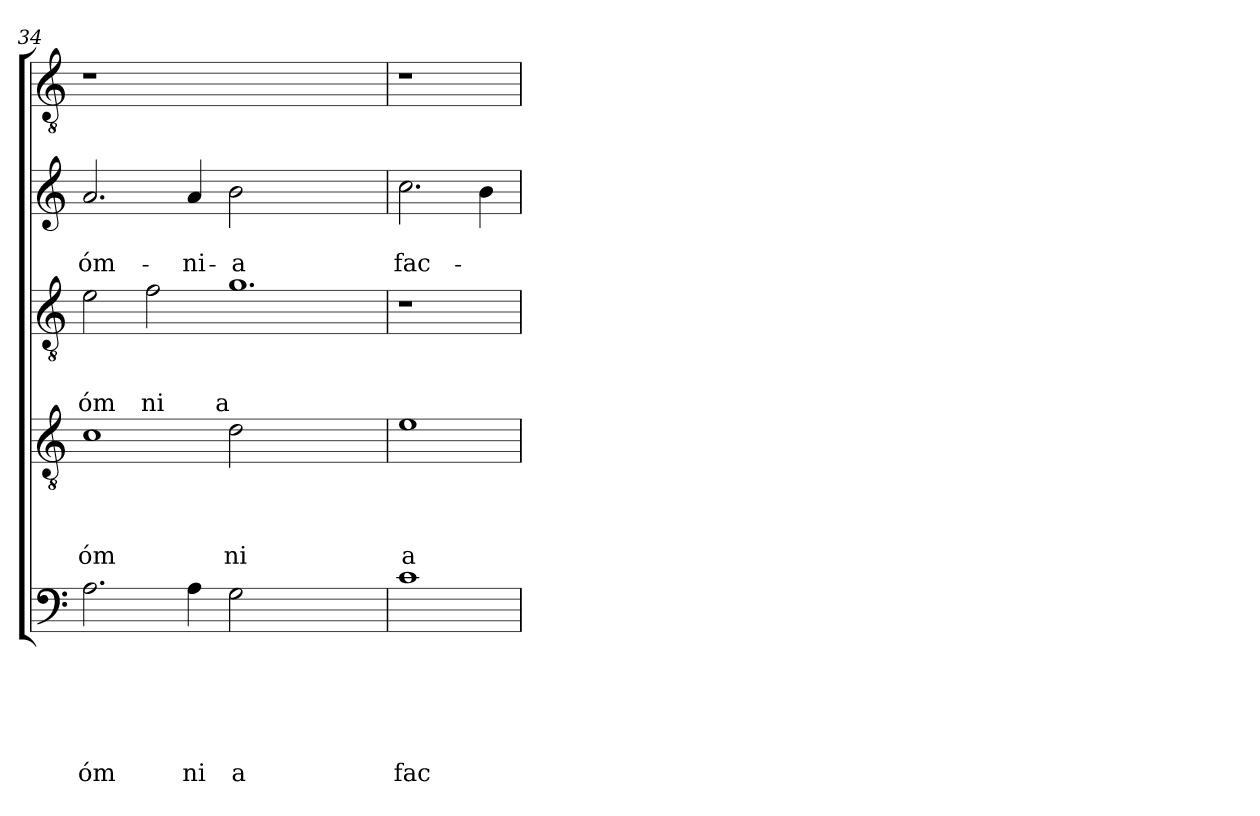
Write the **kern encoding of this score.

**kern	**text	**text	**text	**text	**text	**text	**kern	**text	**text	**text	**text	**kern	**text	**text	**text	**kern	**text	**text	**kern
*part5	*part5	*part5	*part5	*part5	*part5	*part5	*part4	*part4	*part4	*part4	*part4	*part3	*part3	*part3	*part3	*part2	*part2	*part2	*part1
*staff5	*staff5	*staff5	*staff5	*staff5	*staff5	*staff5	*staff4	*staff4	*staff4	*staff4	*staff4	*staff3	*staff3	*staff3	*staff3	*staff2	*staff2	*staff2	*staff1
*clefF4	*	*	*	*	*	*	*clefGv2	*	*	*	*	*clefGv2	*	*	*	*clefG2	*	*	*clefGv2
*k[]	*	*	*	*	*	*	*k[]	*	*	*	*	*k[]	*	*	*	*k[]	*	*	*k[]
*C:	*	*	*	*	*	*	*C:	*	*	*	*	*C:	*	*	*	*C:	*	*	*C:
=34	=34	=34	=34	=34	=34	=34	=34	=34	=34	=34	=34	=34	=34	=34	=34	=34	=34	=34	=34
!	!	!	!	!	!	!LO:LY:b	!	!	!	!	!LO:LY:b	!	!	!	!LO:LY:b	!	!	!LO:LY:b	!
2.A\	.	.	.	.	.	óm	1c	.	.	.	óm	2e\	.	.	óm	2.a/	.	óm-	1r
!	!	!	!	!	!	!	!	!	!	!	!	!	!	!	!LO:LY:b	!	!	!	!
.	.	.	.	.	.	.	.	.	.	.	.	2f\	.	.	ni	.	.	.	.
!	!	!	!	!	!	!LO:LY:b	!	!	!	!	!	!	!	!	!	!	!	!LO:LY:b	!
4A\	.	.	.	.	.	ni	.	.	.	.	.	.	.	.	.	4a/	.	-ni-	.
!	!	!	!	!	!	!LO:LY:b	!	!	!	!	!LO:LY:b	!	!	!	!LO:LY:b	!	!	!LO:LY:b	!
2G\	.	.	.	.	.	a	2d\	.	.	.	ni	1.g	.	.	a	2b\	.	-a	1.ryy
1ryy	.	.	.	.	.	.	1ryy	.	.	.	.	.	.	.	.	1ryy	.	.	.
=35	=35	=35	=35	=35	=35	=35	=35	=35	=35	=35	=35	=35	=35	=35	=35	=35	=35	=35	=35
!	!	!	!	!	!	!LO:LY:b	!	!	!	!	!LO:LY:b	!	!	!	!	!	!	!LO:LY:b	!
1c	.	.	.	.	.	fac	1e	.	.	.	a	1r	.	.	.	2.cc\	.	fac-	1r
.	.	.	.	.	.	.	.	.	.	.	.	.	.	.	.	4b\	.	.	.
=	=	=	=	=	=	=	=	=	=	=	=	=	=	=	=	=	=	=	=
*-	*-	*-	*-	*-	*-	*-	*-	*-	*-	*-	*-	*-	*-	*-	*-	*-	*-	*-	*-
